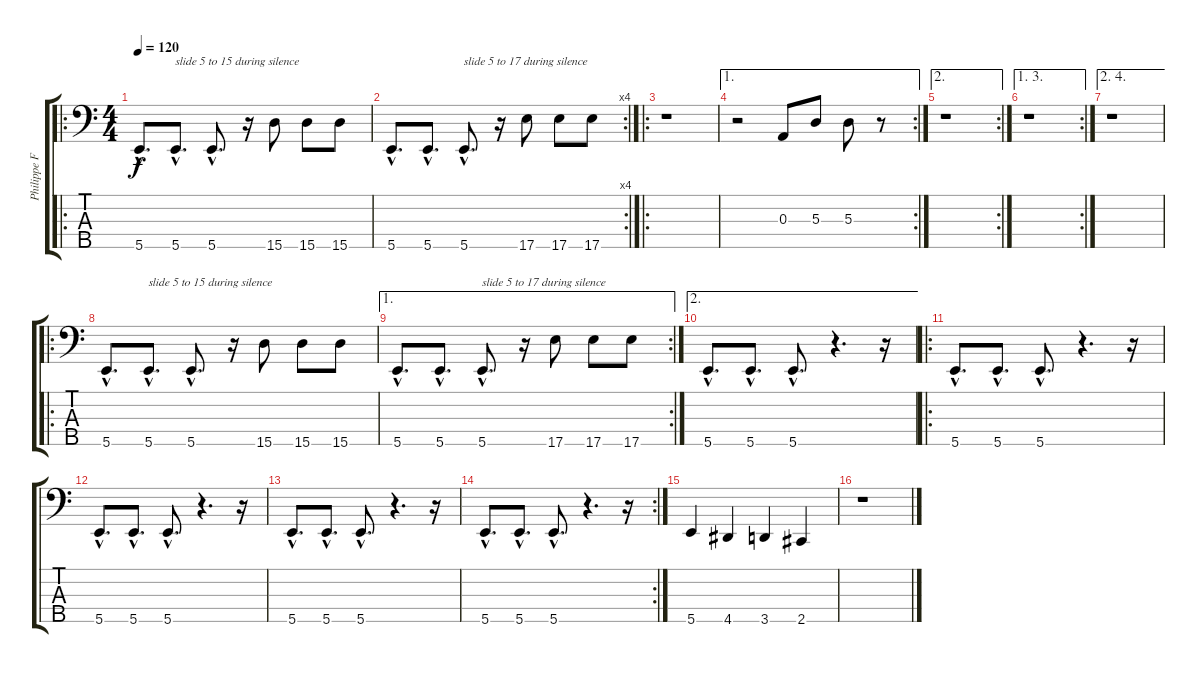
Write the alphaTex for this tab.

\track ("Philippe Fleury" "Philippe F") {instrument electricbassfinger}
\staff {score tabs}
\tuning (G2 D2 A1 E1 B0) {hide}
\ro
\ts (4 4)
\tempo 120
\clef f4
\ks c
5.5{hac}.8{d dy f instrument electricbassfinger} 5.5{hac}.8{d txt "slide 5 to 15 during silence"} 5.5{hac}.8{d} r.16 15.5.8 15.5.8 15.5.8 |
\rc 4
5.5{hac}.8{d} 5.5{hac}.8{d} 5.5{hac}.8{d txt "slide 5 to 17 during silence"} r.16 17.5.8 17.5.8 17.5.8 |
\ro
r.1 |
\ae 1
\rc 2
r.2 0.3.8 5.3.8 5.3.8 r.8 |
\ae 2
\rc 2
r.1 |
\ae (1 3)
\rc 2
r.1 |
\ae (2 4)
r.1 |
\ro
5.5{hac}.8{d} 5.5{hac}.8{d txt "slide 5 to 15 during silence"} 5.5{hac}.8{d} r.16 15.5.8 15.5.8 15.5.8 |
\ae 1
\rc 2
5.5{hac}.8{d} 5.5{hac}.8{d} 5.5{hac}.8{d txt "slide 5 to 17 during silence"} r.16 17.5.8 17.5.8 17.5.8 |
\ae 2
5.5{hac}.8{d} 5.5{hac}.8{d} 5.5{hac}.8{d} r.4{d} r.16 |
\ro
5.5{hac}.8{d} 5.5{hac}.8{d} 5.5{hac}.8{d} r.4{d} r.16 |
5.5{hac}.8{d} 5.5{hac}.8{d} 5.5{hac}.8{d} r.4{d} r.16 |
5.5{hac}.8{d} 5.5{hac}.8{d} 5.5{hac}.8{d} r.4{d} r.16 |
\rc 2
5.5{hac}.8{d} 5.5{hac}.8{d} 5.5{hac}.8{d} r.4{d} r.16 |
5.5.4 4.5.4 3.5.4 2.5.4 |
r.1
